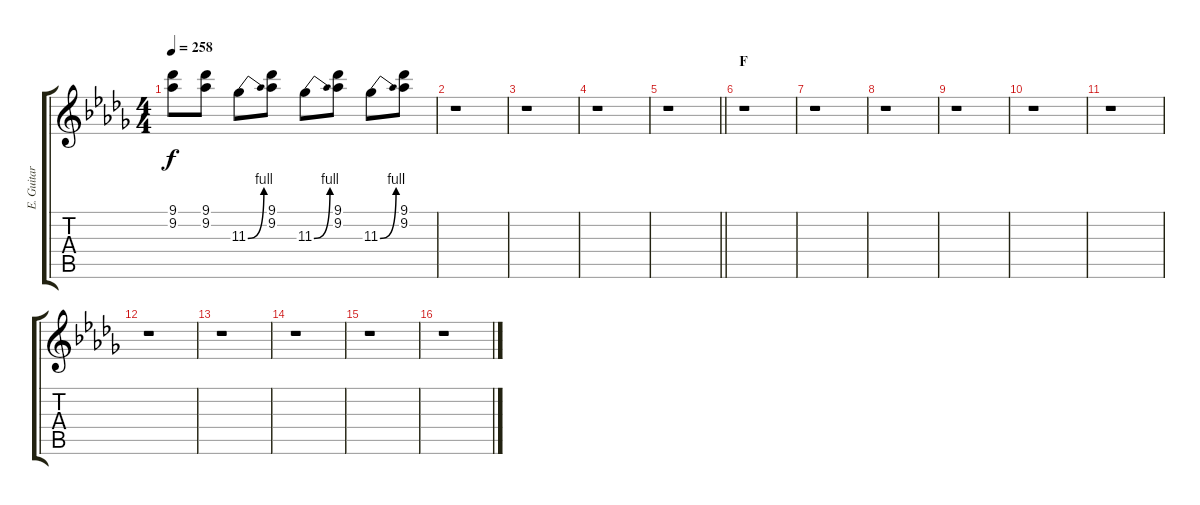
\track ("E. Guitar I" "E. Guitar ") {instrument overdrivenguitar}
\staff {score tabs}
\tuning (E4 B3 G3 D3 A2 E2) {hide}
\ts (4 4)
\tempo 258
\clef g2
\ks db
(9.1 9.2).8{dy f} (9.1 9.2).8 11.3{be (bend 0 0 60 4)}.8 (9.1 9.2).8 11.3{be (bend 0 0 60 4)}.8 (9.1 9.2).8 11.3{be (bend 0 0 60 4)}.8 (9.1 9.2).8 |
r.1 |
r.1 |
r.1 |
\barLineRight lightlight
r.1 |
\section ("" "F")
r.1 |
r.1 |
r.1 |
r.1 |
r.1 |
r.1 |
r.1 |
r.1 |
r.1 |
r.1 |
r.1
